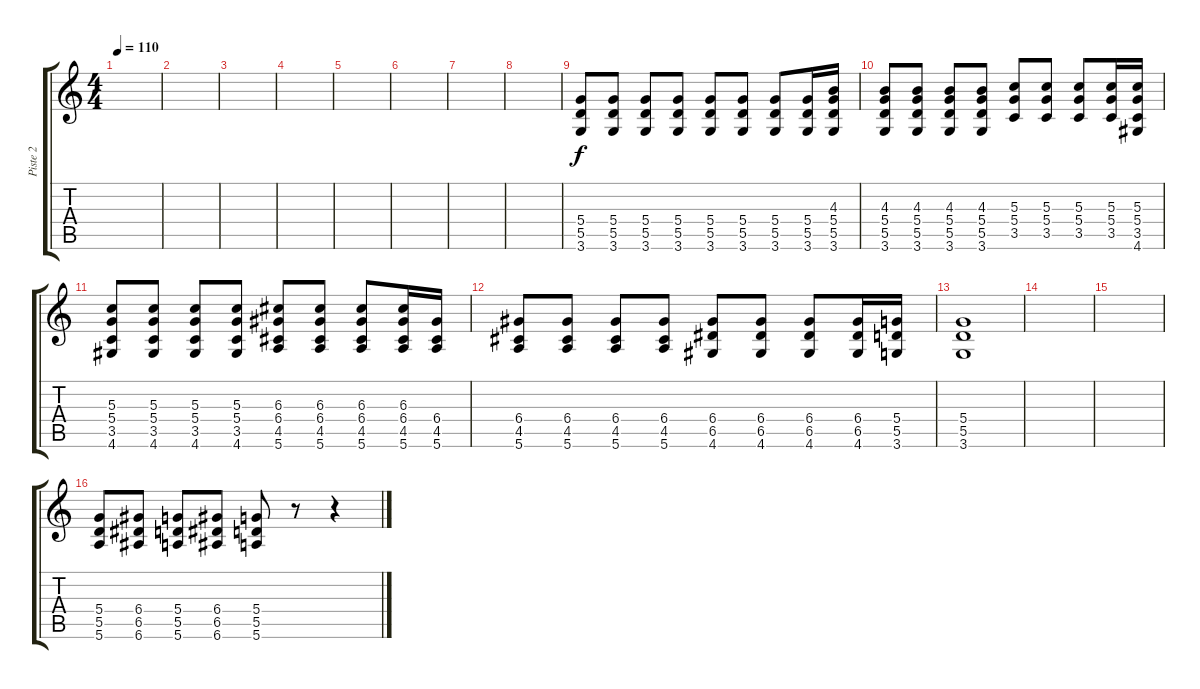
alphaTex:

\track ("Piste 2" "Piste 2") {instrument overdrivenguitar}
\staff {score tabs}
\tuning (E4 B3 G3 D3 A2 E2) {hide}
\ts (4 4)
\tempo 110
\clef g2
\ks c
|
|
|
|
|
|
|
|
(5.4 5.5 3.6).8 (5.4 5.5 3.6).8 (5.4 5.5 3.6).8 (5.4 5.5 3.6).8 (5.4 5.5 3.6).8 (5.4 5.5 3.6).8 (5.4 5.5 3.6).8 (5.4 5.5 3.6).16 (4.3 5.4 5.5 3.6).16 |
(4.3 5.4 5.5 3.6).8 (4.3 5.4 5.5 3.6).8 (4.3 5.4 5.5 3.6).8 (4.3 5.4 5.5 3.6).8 (5.3 5.4 3.5).8 (5.3 5.4 3.5).8 (5.3 5.4 3.5).8 (5.3 5.4 3.5).16 (5.3 5.4 3.5 4.6).16 |
(5.3 5.4 3.5 4.6).8 (5.3 5.4 3.5 4.6).8 (5.3 5.4 3.5 4.6).8 (5.3 5.4 3.5 4.6).8 (6.3 6.4 4.5 5.6).8 (6.3 6.4 4.5 5.6).8 (6.3 6.4 4.5 5.6).8 (6.3 6.4 4.5 5.6).16 (6.4 4.5 5.6).16 |
(6.4 4.5 5.6).8 (6.4 4.5 5.6).8 (6.4 4.5 5.6).8 (6.4 4.5 5.6).8 (6.4 6.5 4.6).8 (6.4 6.5 4.6).8 (6.4 6.5 4.6).8 (6.4 6.5 4.6).16 (5.4 5.5 3.6).16 |
(5.4 5.5 3.6).1 |
|
|
(5.4 5.5 5.6).8 (6.4 6.5 6.6).8 (5.4 5.5 5.6).8 (6.4 6.5 6.6).8 (5.4 5.5 5.6).8 r.8 r.4
